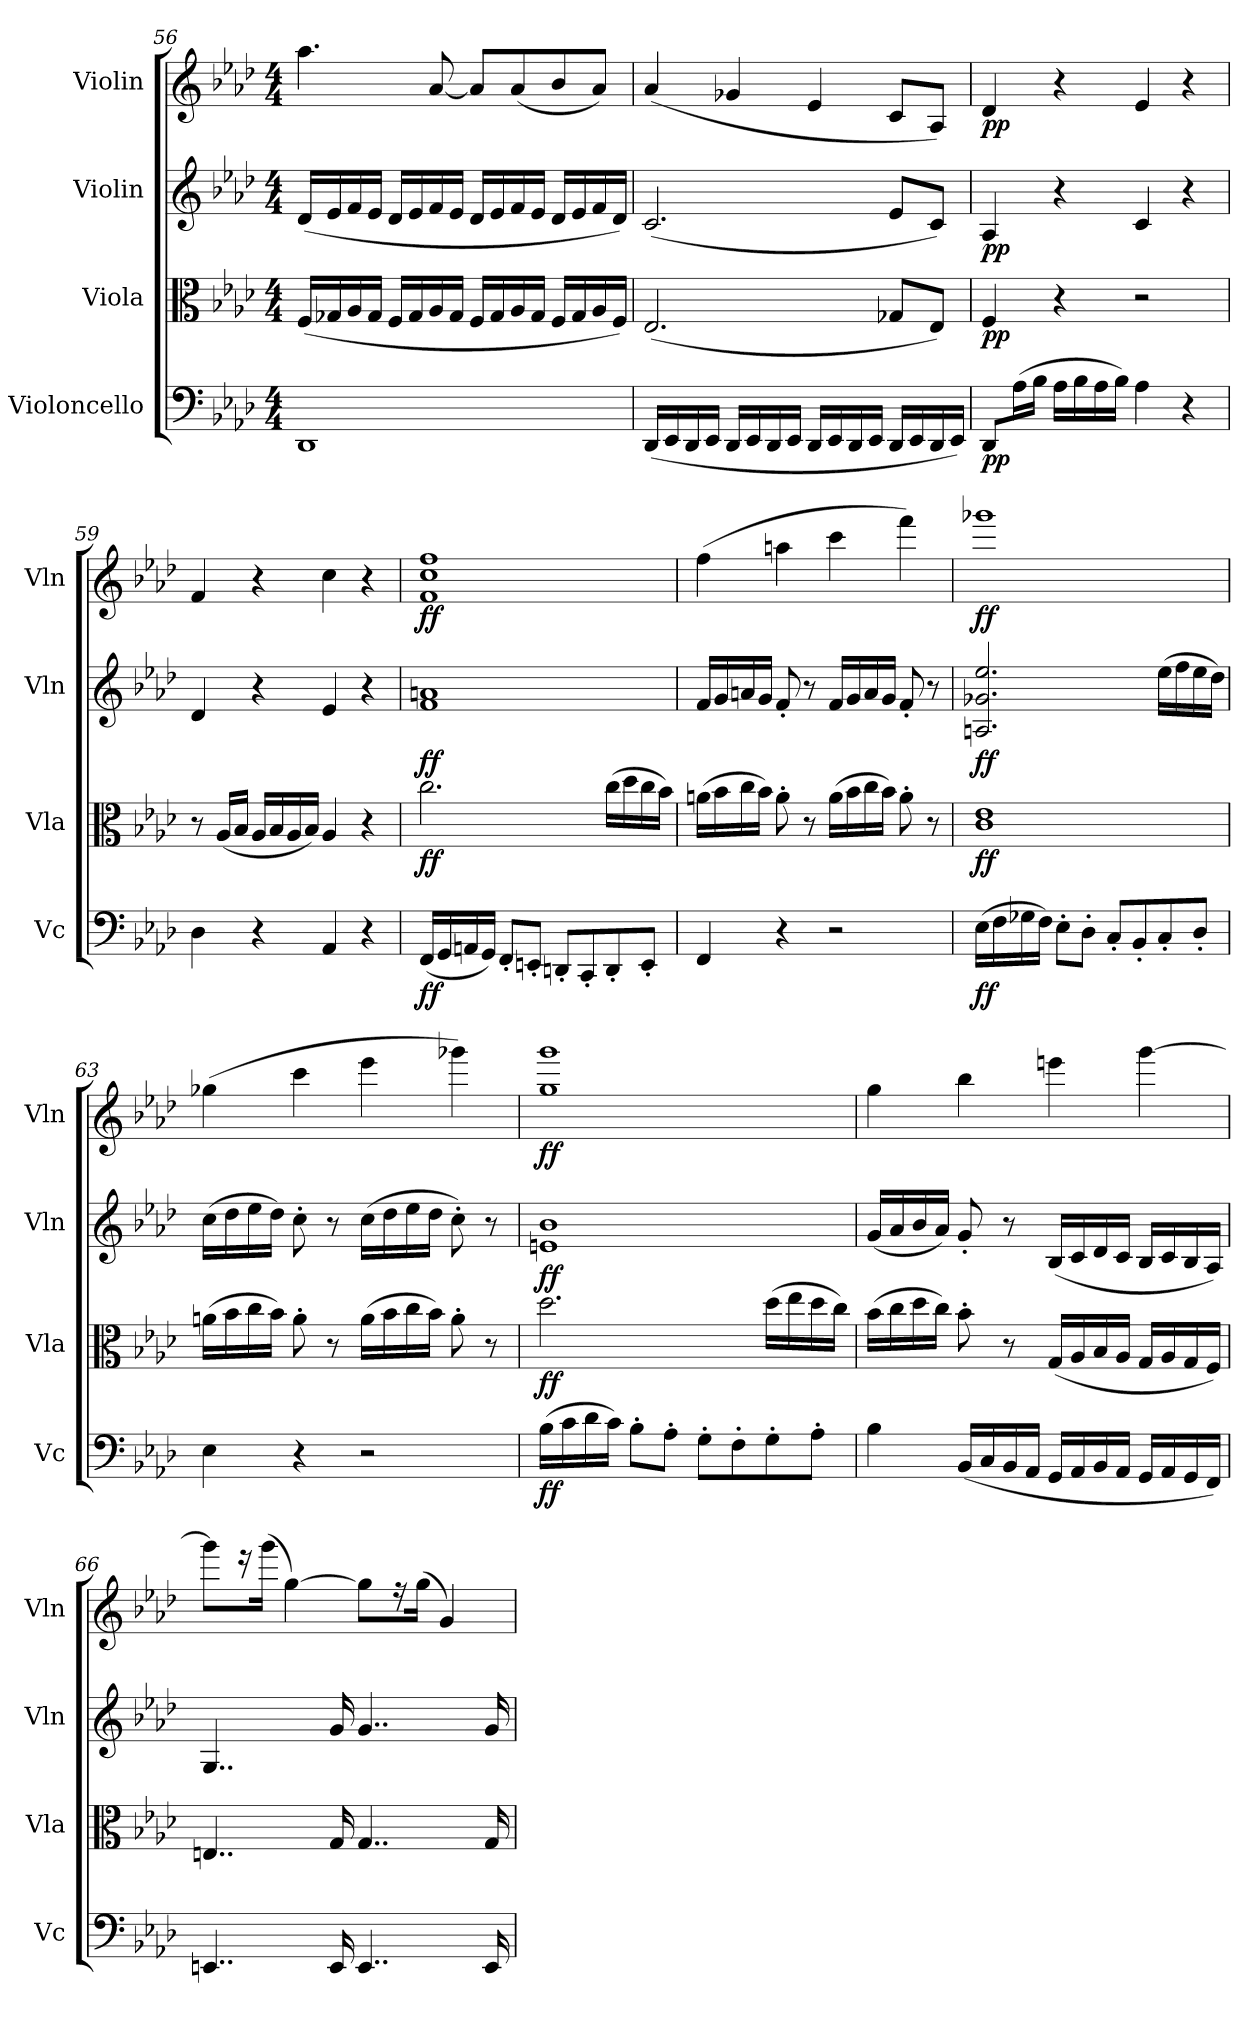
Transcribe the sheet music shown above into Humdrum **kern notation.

**kern	**dynam	**kern	**dynam	**kern	**dynam	**kern	**dynam
*part4	*part4	*part3	*part3	*part2	*part2	*part1	*part1
*staff4	*staff4	*staff3	*staff3	*staff2	*staff2	*staff1	*staff1
*I"Violoncello	*	*I"Viola	*	*I"Violin	*	*I"Violin	*
*I'Vc	*	*I'Vla	*	*I'Vln	*	*I'Vln	*
*clefF4	*	*clefC3	*	*clefG2	*	*clefG2	*
*k[b-e-a-d-]	*	*k[b-e-a-d-]	*	*k[b-e-a-d-]	*	*k[b-e-a-d-]	*
*f:	*	*f:	*	*f:	*	*f:	*
*M4/4	*	*M4/4	*	*M4/4	*	*M4/4	*
=56	=56	=56	=56	=56	=56	=56	=56
1DD-	.	(16F/LL	.	(16d-/LL	.	4.aa-\	.
.	.	16G-X/	.	16e-/	.	.	.
.	.	16A-/	.	16f/	.	.	.
.	.	16G-/JJ	.	16e-/JJ	.	.	.
.	.	16F/LL	.	16d-/LL	.	.	.
.	.	16G-/	.	16e-/	.	.	.
.	.	16A-/	.	16f/	.	[8a-/	.
.	.	16G-/JJ	.	16e-/JJ	.	.	.
.	.	16F/LL	.	16d-/LL	.	8a-/L]	.
.	.	16G-/	.	16e-/	.	.	.
.	.	16A-/	.	16f/	.	(8a-/	.
.	.	16G-/JJ	.	16e-/JJ	.	.	.
.	.	16F/LL	.	16d-/LL	.	8b-/	.
.	.	16G-/	.	16e-/	.	.	.
.	.	16A-/	.	16f/	.	8a-/J)	.
.	.	16F/JJ)	.	16d-/JJ)	.	.	.
=57	=57	=57	=57	=57	=57	=57	=57
(16DD-/LL	.	(2.E-/	.	(2.c/	.	(4a-/	.
16EE-/	.	.	.	.	.	.	.
16DD-/	.	.	.	.	.	.	.
16EE-/JJ	.	.	.	.	.	.	.
16DD-/LL	.	.	.	.	.	4g-X/	.
16EE-/	.	.	.	.	.	.	.
16DD-/	.	.	.	.	.	.	.
16EE-/JJ	.	.	.	.	.	.	.
16DD-/LL	.	.	.	.	.	4e-/	.
16EE-/	.	.	.	.	.	.	.
16DD-/	.	.	.	.	.	.	.
16EE-/JJ	.	.	.	.	.	.	.
16DD-/LL	.	8G-X/L	.	8e-/L	.	8c/L	.
16EE-/	.	.	.	.	.	.	.
16DD-/	.	8E-/J)	.	8c/J)	.	8A-/J)	.
16EE-/JJ)	.	.	.	.	.	.	.
=58	=58	=58	=58	=58	=58	=58	=58
8DD-/L	pp	4F/	pp	4A-/	pp	4d-/	pp
(16A-\L	.	.	.	.	.	.	.
16B-\JJ	.	.	.	.	.	.	.
16A-\LL	.	4r	.	4r	.	4r	.
16B-\	.	.	.	.	.	.	.
16A-\	.	.	.	.	.	.	.
16B-\JJ)	.	.	.	.	.	.	.
4A-\	.	2r	.	4c/	.	4e-/	.
4r	.	.	.	4r	.	4r	.
=59	=59	=59	=59	=59	=59	=59	=59
4D-\	.	8r	.	4d-/	.	4f/	.
.	.	(16A-/LL	.	.	.	.	.
.	.	16B-/JJ	.	.	.	.	.
4r	.	16A-/LL	.	4r	.	4r	.
.	.	16B-/	.	.	.	.	.
.	.	16A-/	.	.	.	.	.
.	.	16B-/JJ)	.	.	.	.	.
4AA-/	.	4A-/	.	4e-/	.	4cc\	.
4r	.	4r	.	4r	.	4r	.
=60	=60	=60	=60	=60	=60	=60	=60
(16FF/LL	ff	2.cc\	ff	1f 1an	ff	1f 1cc 1ff	ff
16GG/	.	.	.	.	.	.	.
16AAn/	.	.	.	.	.	.	.
16GG/JJ)	.	.	.	.	.	.	.
8FF'/L	.	.	.	.	.	.	.
8EEn'/J	.	.	.	.	.	.	.
8DDn'/L	.	.	.	.	.	.	.
8CC'/	.	.	.	.	.	.	.
8DD'/	.	(16cc\LL	.	.	.	.	.
.	.	16dd-\	.	.	.	.	.
8EE'/J	.	16cc\	.	.	.	.	.
.	.	16b-\JJ)	.	.	.	.	.
=61	=61	=61	=61	=61	=61	=61	=61
4FF/	.	(16an\LL	.	16f/LL	.	(4ff\	.
.	.	16b-\	.	16g/	.	.	.
.	.	16cc\	.	16an/	.	.	.
.	.	16b-\JJ)	.	16g/JJ	.	.	.
4r	.	8a'\	.	8f'/	.	4aan\	.
.	.	8r	.	8r	.	.	.
2r	.	(16a\LL	.	16f/LL	.	4ccc\	.
.	.	16b-\	.	16g/	.	.	.
.	.	16cc\	.	16a/	.	.	.
.	.	16b-\JJ)	.	16g/JJ	.	.	.
.	.	8a'\	.	8f'/	.	4fff\)	.
.	.	8r	.	8r	.	.	.
=62	=62	=62	=62	=62	=62	=62	=62
(16E-\LL	ff	1c 1e-	ff	2.An/ 2.g-X/ 2.ee-/	ff	1ggg-X	ff
16F\	.	.	.	.	.	.	.
16G-X\	.	.	.	.	.	.	.
16F\JJ)	.	.	.	.	.	.	.
8E-'\L	.	.	.	.	.	.	.
8D-'\J	.	.	.	.	.	.	.
8C'/L	.	.	.	.	.	.	.
8BB-'/	.	.	.	.	.	.	.
8C'/	.	.	.	(16ee-\LL	.	.	.
.	.	.	.	16ff\	.	.	.
8D-'/J	.	.	.	16ee-\	.	.	.
.	.	.	.	16dd-\JJ)	.	.	.
=63	=63	=63	=63	=63	=63	=63	=63
4E-\	.	(16an\LL	.	(16cc\LL	.	(4gg-X\	.
.	.	16b-\	.	16dd-\	.	.	.
.	.	16cc\	.	16ee-\	.	.	.
.	.	16b-\JJ)	.	16dd-\JJ)	.	.	.
4r	.	8a'\	.	8cc'\	.	4ccc\	.
.	.	8r	.	8r	.	.	.
2r	.	(16a\LL	.	(16cc\LL	.	4eee-\	.
.	.	16b-\	.	16dd-\	.	.	.
.	.	16cc\	.	16ee-\	.	.	.
.	.	16b-\JJ)	.	16dd-\JJ	.	.	.
.	.	8a'\	.	8cc'\)	.	4ggg-X\)	.
.	.	8r	.	8r	.	.	.
=64	=64	=64	=64	=64	=64	=64	=64
(16B-\LL	ff	2.dd-\	ff	1en 1b-	ff	1gg 1ggg	ff
16c\	.	.	.	.	.	.	.
16d-\	.	.	.	.	.	.	.
16c\JJ)	.	.	.	.	.	.	.
8B-'\L	.	.	.	.	.	.	.
8A-'\J	.	.	.	.	.	.	.
8G'\L	.	.	.	.	.	.	.
8F'\	.	.	.	.	.	.	.
8G'\	.	(16dd-\LL	.	.	.	.	.
.	.	16ee-\	.	.	.	.	.
8A-'\J	.	16dd-\	.	.	.	.	.
.	.	16cc\JJ)	.	.	.	.	.
=65	=65	=65	=65	=65	=65	=65	=65
4B-\	.	(16b-\LL	.	(16g/LL	.	4gg\	.
.	.	16cc\	.	16a-/	.	.	.
.	.	16dd-\	.	16b-/	.	.	.
.	.	16cc\JJ)	.	16a-/JJ)	.	.	.
(16BB-/LL	.	8b-'\	.	8g'/	.	4bb-\	.
16C/	.	.	.	.	.	.	.
16BB-/	.	8r	.	8r	.	.	.
16AA-/JJ	.	.	.	.	.	.	.
16GG/LL	.	(16G/LL	.	(16B-/LL	.	4eeen\	.
16AA-/	.	16A-/	.	16c/	.	.	.
16BB-/	.	16B-/	.	16d-/	.	.	.
16AA-/JJ	.	16A-/JJ	.	16c/JJ	.	.	.
16GG/LL	.	16G/LL	.	16B-/LL	.	[4ggg\	.
16AA-/	.	16A-/	.	16c/	.	.	.
16GG/	.	16G/	.	16B-/	.	.	.
16FF/JJ)	.	16F/JJ)	.	16A-/JJ)	.	.	.
=66	=66	=66	=66	=66	=66	=66	=66
4..EEn/	.	4..En/	.	4..G/	.	8ggg\L]	.
.	.	.	.	.	.	16r	.
.	.	.	.	.	.	(16ggg\Jk	.
.	.	.	.	.	.	[4gg\)	.
16EE/	.	16G/	.	16g/	.	.	.
4..EE/	.	4..G/	.	4..g/	.	8gg\L]	.
.	.	.	.	.	.	16r	.
.	.	.	.	.	.	(16gg\Jk	.
.	.	.	.	.	.	4g/)	.
16EE/	.	16G/	.	16g/	.	.	.
=	=	=	=	=	=	=	=
*-	*-	*-	*-	*-	*-	*-	*-
